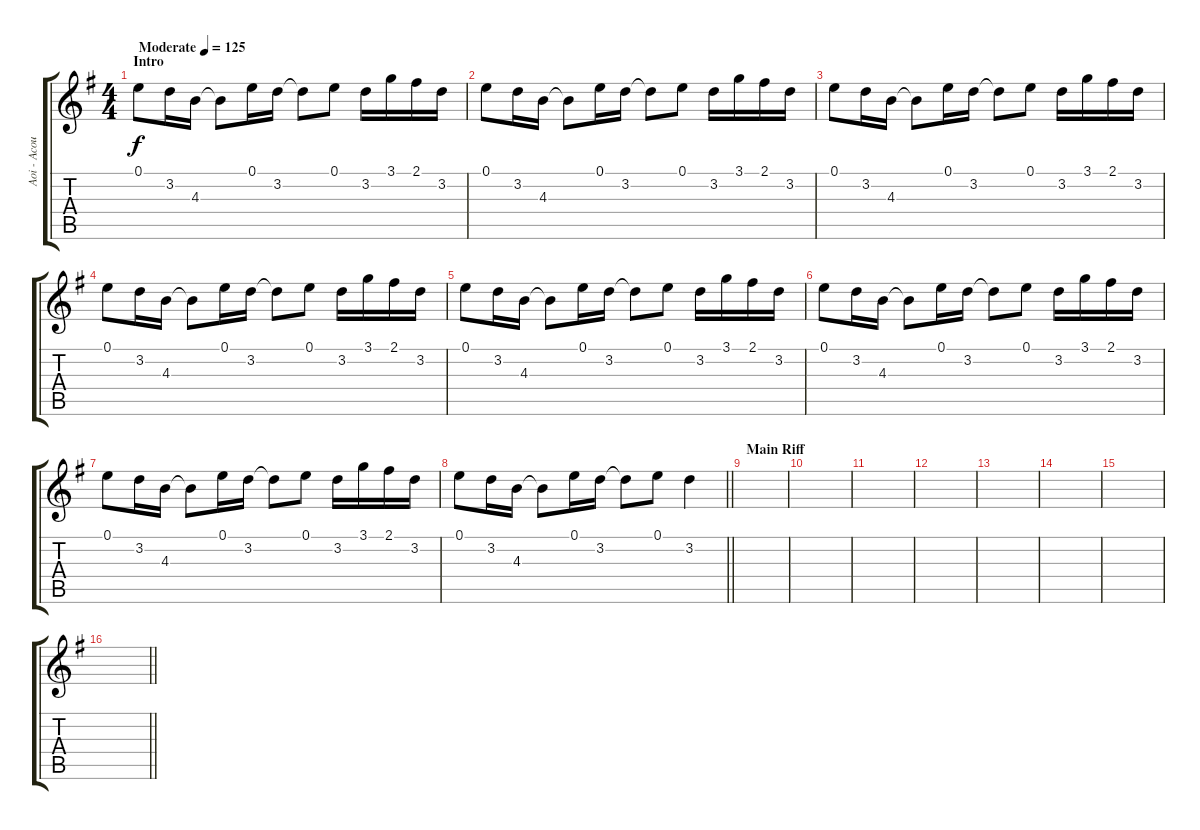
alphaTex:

\track ("Aoi - Acoustic Guitar" "Aoi - Acou") {instrument acousticguitarsteel}
\staff {score tabs}
\tuning (E4 B3 G3 D3 A2 E2) {hide}
\ts (4 4)
\section ("" "Intro")
\tempo (125 "Moderate")
\clef g2
\ks eminor
0.1.8{dy f instrument acousticguitarsteel} 3.2.16 4.3.16 4.3{t}.8 0.1.16 3.2.16 3.2{t}.8 0.1.8 3.2.16 3.1.16 2.1.16 3.2.16 |
0.1.8 3.2.16 4.3.16 4.3{t}.8 0.1.16 3.2.16 3.2{t}.8 0.1.8 3.2.16 3.1.16 2.1.16 3.2.16 |
0.1.8 3.2.16 4.3.16 4.3{t}.8 0.1.16 3.2.16 3.2{t}.8 0.1.8 3.2.16 3.1.16 2.1.16 3.2.16 |
0.1.8 3.2.16 4.3.16 4.3{t}.8 0.1.16 3.2.16 3.2{t}.8 0.1.8 3.2.16 3.1.16 2.1.16 3.2.16 |
0.1.8 3.2.16 4.3.16 4.3{t}.8 0.1.16 3.2.16 3.2{t}.8 0.1.8 3.2.16 3.1.16 2.1.16 3.2.16 |
0.1.8 3.2.16 4.3.16 4.3{t}.8 0.1.16 3.2.16 3.2{t}.8 0.1.8 3.2.16 3.1.16 2.1.16 3.2.16 |
0.1.8 3.2.16 4.3.16 4.3{t}.8 0.1.16 3.2.16 3.2{t}.8 0.1.8 3.2.16 3.1.16 2.1.16 3.2.16 |
\barLineRight lightlight
0.1.8 3.2.16 4.3.16 4.3{t}.8 0.1.16 3.2.16 3.2{t}.8 0.1.8 3.2.4 |
\section ("" "Main Riff")
|
|
|
|
|
|
|
\barLineRight lightlight
